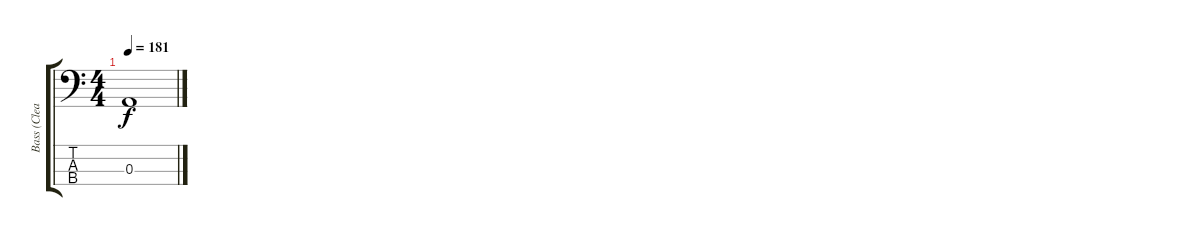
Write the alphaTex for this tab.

\track ("Bass (Clean)" "Bass (Clea") {instrument electricbassfinger}
\staff {score tabs}
\tuning (G2 D2 A1 E1) {hide}
\ts (4 4)
\tempo 181
\clef f4
\ks c
0.3{t}.1{dy f}
